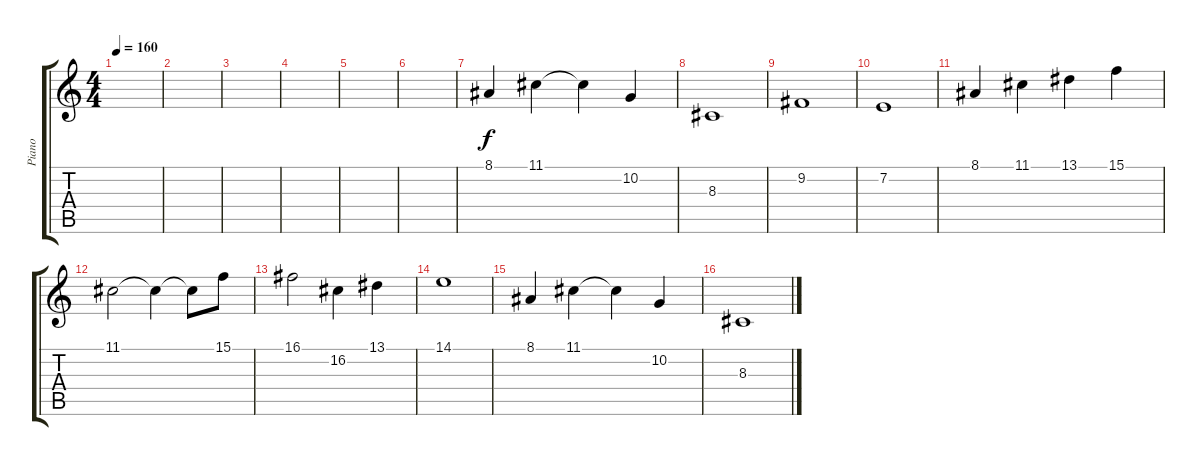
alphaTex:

\track ("Piano" "Piano") {instrument acousticgrandpiano}
\staff {score tabs}
\tuning (D4 A3 F3 C3 G2 C2) {hide}
\ts (4 4)
\tempo 160
\clef g2
\ks c
|
|
|
|
|
|
8.1.4{volume 12 instrument musicbox} 11.1.4 11.1{t}.4 10.2.4 |
8.3.1 |
9.2.1 |
7.2.1 |
8.1.4 11.1.4 13.1.4 15.1.4 |
11.1.2 11.1{t}.4 11.1{t}.8 15.1.8 |
16.1.2 16.2.4 13.1.4 |
14.1.1 |
8.1.4{volume 9 instrument musicbox} 11.1.4 11.1{t}.4 10.2.4 |
8.3.1
